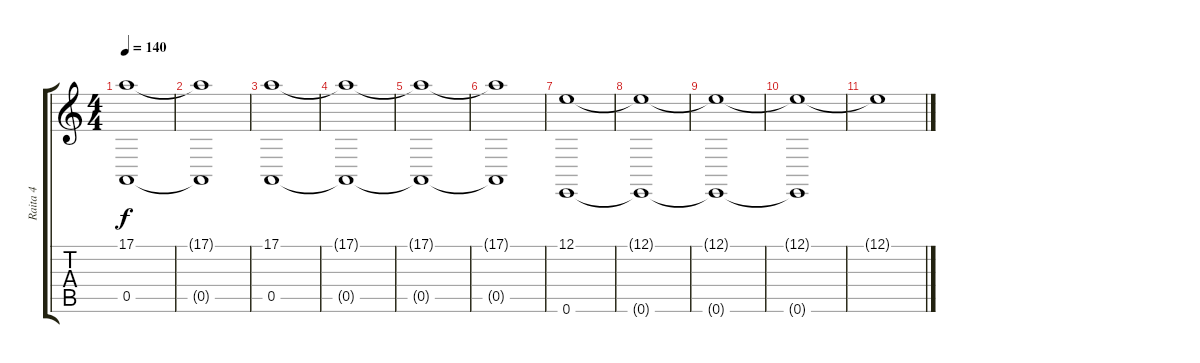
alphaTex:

\track ("Raita 4" "Raita 4") {instrument stringensemble1}
\staff {score tabs}
\tuning (E4 B3 G3 D3 A2 E2) {hide}
\ts (4 4)
\tempo 140
\clef g2
\ks c
(17.1{t} 0.5{t}).1{dy f} |
(17.1{t} 0.5{t}).1 |
(17.1 0.5).1 |
(17.1{t} 0.5{t}).1 |
(17.1{t} 0.5{t}).1 |
(17.1{t} 0.5{t}).1 |
(12.1 0.6).1 |
(12.1{t} 0.6{t}).1 |
(12.1{t} 0.6{t}).1 |
(12.1{t} 0.6{t}).1 |
12.1{t}.1
